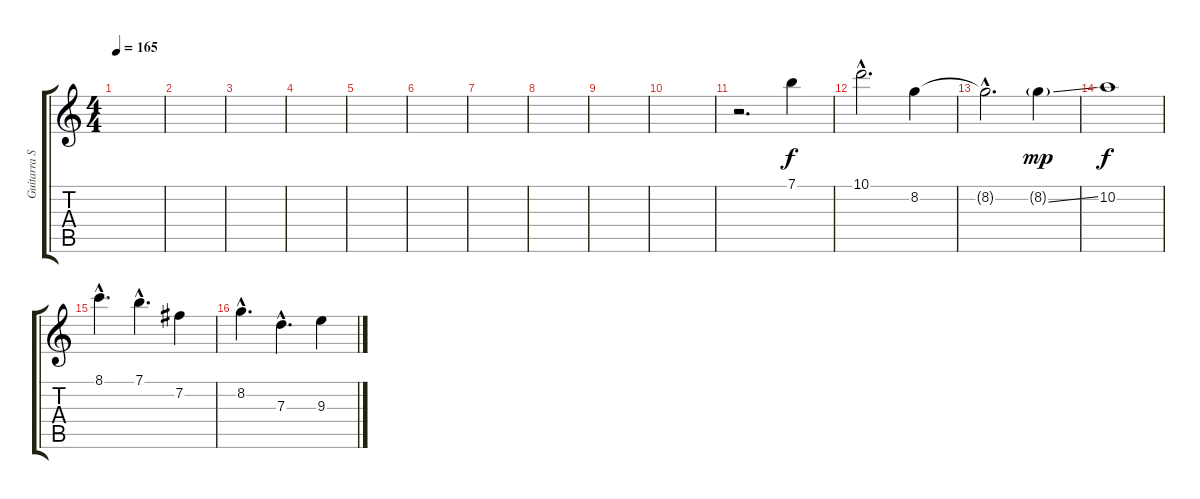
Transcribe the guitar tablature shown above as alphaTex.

\track ("Guitarra Solo" "Guitarra S") {instrument overdrivenguitar}
\staff {score tabs}
\tuning (E4 B3 G3 D3 A2 E2) {hide}
\ts (4 4)
\tempo 165
\clef g2
\ks c
|
|
|
|
|
|
|
|
|
|
r.2{d} 7.1.4{dy f volume 16} |
10.1{hac}.2{d} 8.2.4 |
8.2{hac t}.2{d} 8.2{ss g}.4{dy mp} |
10.2.1{dy f} |
8.1{hac}.4{d} 7.1{hac}.4{d} 7.2.4 |
8.2{hac}.4{d} 7.3{hac}.4{d} 9.3.4
